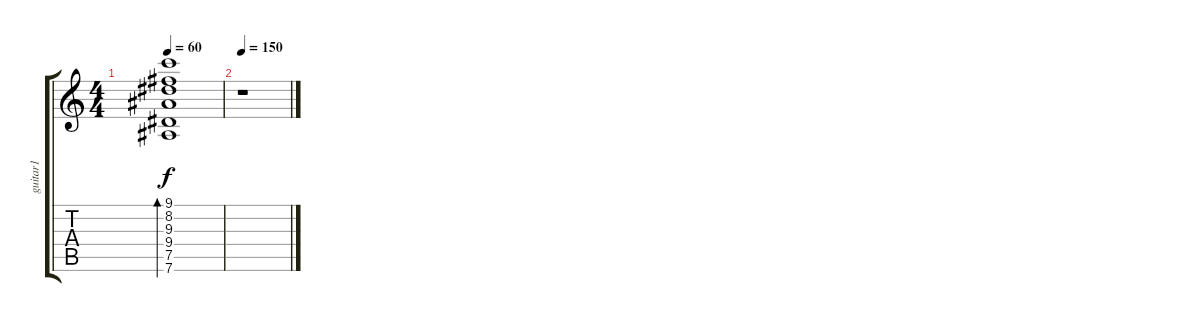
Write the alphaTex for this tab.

\track ("guitar1" "guitar1") {instrument acousticguitarsteel}
\staff {score tabs}
\tuning (Eb4 Bb3 Gb3 Db3 Ab2 Eb2) {hide}
\ts (4 4)
\tempo 60
\clef g2
\ks c
(9.1 8.2 9.3 9.4 7.5 7.6).1{bd 60 dy f} |
\tempo 150
r.1{volume 11 balance 16 instrument distortionguitar}
